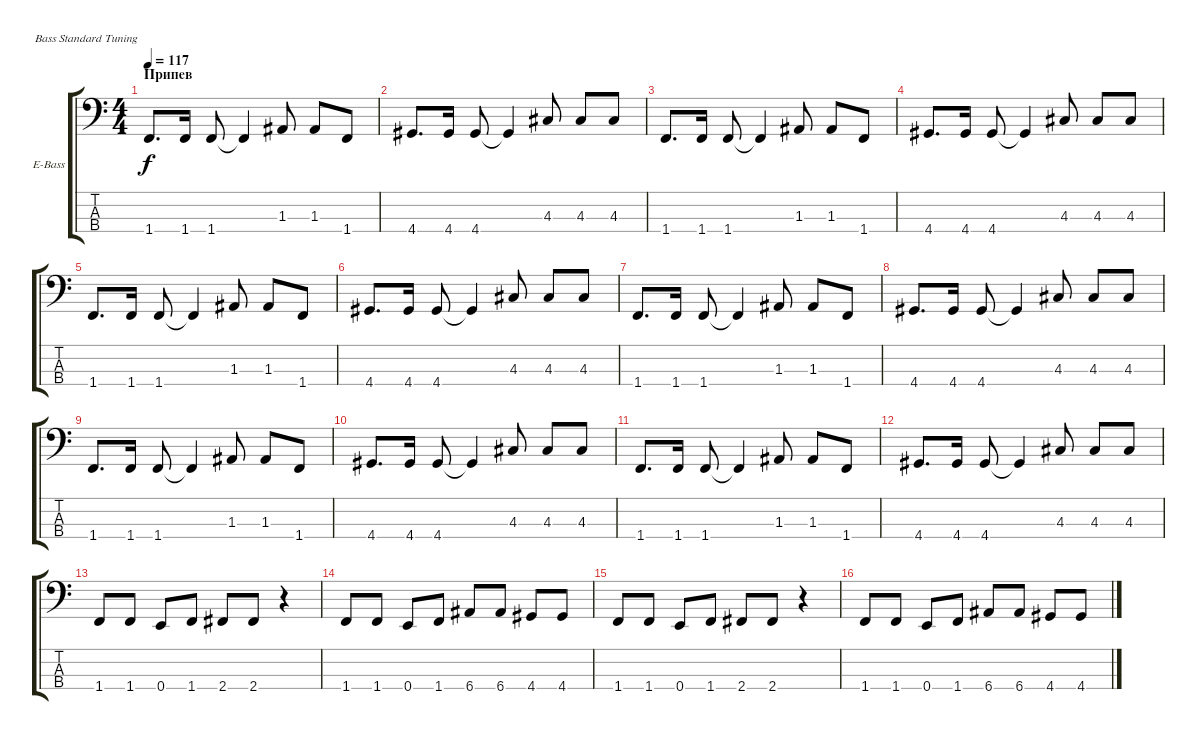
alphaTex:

\defaultSystemsLayout 4
\bracketExtendMode groupsimilarinstruments
\firstSystemTrackNameOrientation horizontal
\otherSystemsTrackNameOrientation horizontal
\track ("Krist A. Novoselic" "E-Bass") {instrument electricbassfinger}
\staff {score tabs}
\tuning (G2 D2 A1 E1)
\ts (4 4)
\section ("" "Припев")
\tempo 117
\clef f4
\scale
0.333333
\ks c
1.4.8{d dy f} 1.4.16 1.4.8 1.4{t}.4 1.3.8 1.3.8 1.4.8 |
\scale
0.333333 4.4.8{d} 4.4.16 4.4.8 4.4{t}.4 4.3.8 4.3.8 4.3.8 |
\scale
0.333333 1.4.8{d} 1.4.16 1.4.8 1.4{t}.4 1.3.8 1.3.8 1.4.8 |
\scale
0.333333 4.4.8{d} 4.4.16 4.4.8 4.4{t}.4 4.3.8 4.3.8 4.3.8 |
\scale
0.333333 1.4.8{d} 1.4.16 1.4.8 1.4{t}.4 1.3.8 1.3.8 1.4.8 |
\scale
0.333333 4.4.8{d} 4.4.16 4.4.8 4.4{t}.4 4.3.8 4.3.8 4.3.8 |
\scale
0.333333 1.4.8{d} 1.4.16 1.4.8 1.4{t}.4 1.3.8 1.3.8 1.4.8 |
\scale
0.333333 4.4.8{d} 4.4.16 4.4.8 4.4{t}.4 4.3.8 4.3.8 4.3.8 |
\scale
0.333333 1.4.8{d} 1.4.16 1.4.8 1.4{t}.4 1.3.8 1.3.8 1.4.8 |
\scale
0.333333 4.4.8{d} 4.4.16 4.4.8 4.4{t}.4 4.3.8 4.3.8 4.3.8 |
\scale
0.333333 1.4.8{d} 1.4.16 1.4.8 1.4{t}.4 1.3.8 1.3.8 1.4.8 |
\scale
0.333333 4.4.8{d} 4.4.16 4.4.8 4.4{t}.4 4.3.8 4.3.8 4.3.8 |
\scale
0.333333 1.4.8 1.4.8 0.4.8 1.4.8 2.4.8 2.4.8 r.4 |
\scale
0.333333 1.4.8 1.4.8 0.4.8 1.4.8 6.4.8 6.4.8 4.4.8 4.4.8 |
\scale
0.333333 1.4.8 1.4.8 0.4.8 1.4.8 2.4.8 2.4.8 r.4 |
\scale
0.333333 1.4.8 1.4.8 0.4.8 1.4.8 6.4.8 6.4.8 4.4.8 4.4.8
